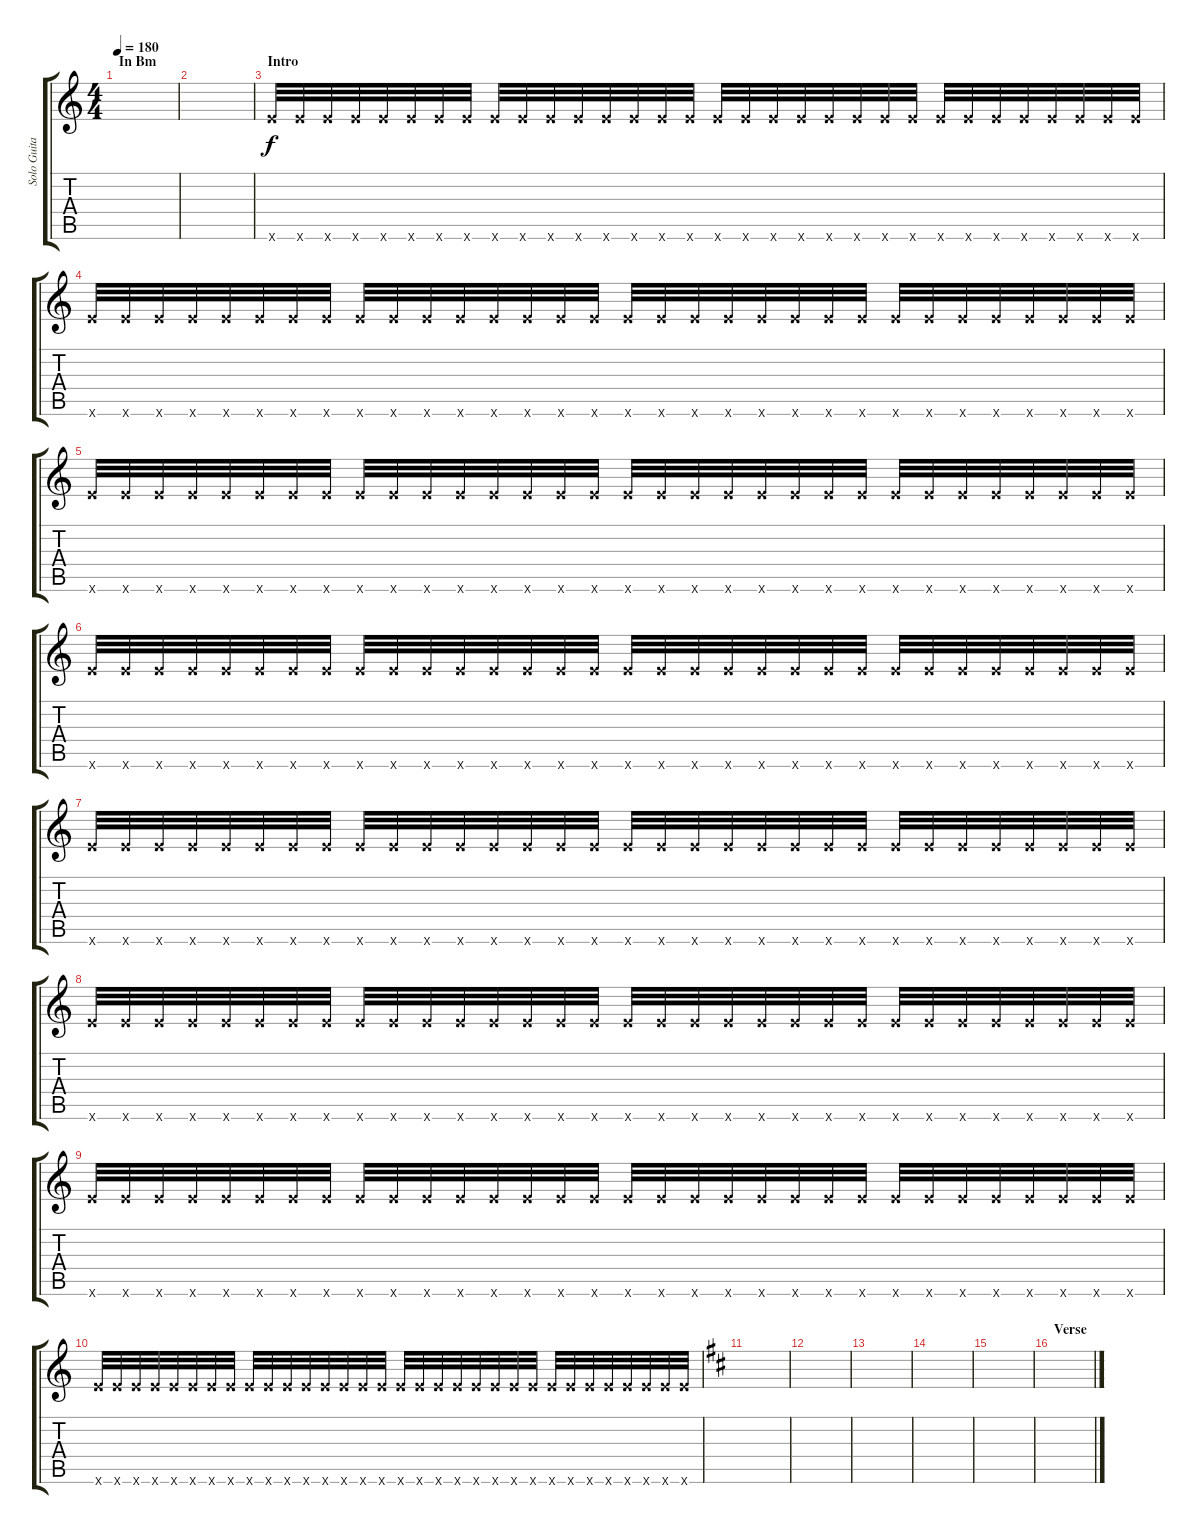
\track ("Solo Guitar" "Solo Guita") {instrument overdrivenguitar}
\staff {score tabs}
\tuning (E4 B3 G3 D3 A2 E2) {hide}
\ts (4 4)
\section ("" "In Bm")
\tempo 180
\clef g2
\ks c
|
|
\section ("" "Intro")
12.6{x}.32{volume 16} 12.6{x}.32 12.6{x}.32 12.6{x}.32 12.6{x}.32 12.6{x}.32 12.6{x}.32 12.6{x}.32 12.6{x}.32 12.6{x}.32 12.6{x}.32 12.6{x}.32 12.6{x}.32 12.6{x}.32 12.6{x}.32 12.6{x}.32 12.6{x}.32 12.6{x}.32 12.6{x}.32 12.6{x}.32 12.6{x}.32 12.6{x}.32 12.6{x}.32 12.6{x}.32 12.6{x}.32 12.6{x}.32 12.6{x}.32 12.6{x}.32 12.6{x}.32 12.6{x}.32 12.6{x}.32 12.6{x}.32 |
12.6{x}.32 12.6{x}.32 12.6{x}.32 12.6{x}.32 12.6{x}.32 12.6{x}.32 12.6{x}.32 12.6{x}.32 12.6{x}.32 12.6{x}.32 12.6{x}.32 12.6{x}.32 12.6{x}.32 12.6{x}.32 12.6{x}.32 12.6{x}.32 12.6{x}.32 12.6{x}.32 12.6{x}.32 12.6{x}.32 12.6{x}.32 12.6{x}.32 12.6{x}.32 12.6{x}.32 12.6{x}.32 12.6{x}.32 12.6{x}.32 12.6{x}.32 12.6{x}.32 12.6{x}.32 12.6{x}.32 12.6{x}.32 |
12.6{x}.32 12.6{x}.32 12.6{x}.32 12.6{x}.32 12.6{x}.32 12.6{x}.32 12.6{x}.32 12.6{x}.32 12.6{x}.32 12.6{x}.32 12.6{x}.32 12.6{x}.32 12.6{x}.32 12.6{x}.32 12.6{x}.32 12.6{x}.32 12.6{x}.32 12.6{x}.32 12.6{x}.32 12.6{x}.32 12.6{x}.32 12.6{x}.32 12.6{x}.32 12.6{x}.32 12.6{x}.32 12.6{x}.32 12.6{x}.32 12.6{x}.32 12.6{x}.32 12.6{x}.32 12.6{x}.32 12.6{x}.32 |
12.6{x}.32 12.6{x}.32 12.6{x}.32 12.6{x}.32 12.6{x}.32 12.6{x}.32 12.6{x}.32 12.6{x}.32 12.6{x}.32 12.6{x}.32 12.6{x}.32 12.6{x}.32 12.6{x}.32 12.6{x}.32 12.6{x}.32 12.6{x}.32 12.6{x}.32 12.6{x}.32 12.6{x}.32 12.6{x}.32 12.6{x}.32 12.6{x}.32 12.6{x}.32 12.6{x}.32 12.6{x}.32 12.6{x}.32 12.6{x}.32 12.6{x}.32 12.6{x}.32 12.6{x}.32 12.6{x}.32 12.6{x}.32 |
12.6{x}.32 12.6{x}.32 12.6{x}.32 12.6{x}.32 12.6{x}.32 12.6{x}.32 12.6{x}.32 12.6{x}.32 12.6{x}.32 12.6{x}.32 12.6{x}.32 12.6{x}.32 12.6{x}.32 12.6{x}.32 12.6{x}.32 12.6{x}.32 12.6{x}.32 12.6{x}.32 12.6{x}.32 12.6{x}.32 12.6{x}.32 12.6{x}.32 12.6{x}.32 12.6{x}.32 12.6{x}.32 12.6{x}.32 12.6{x}.32 12.6{x}.32 12.6{x}.32 12.6{x}.32 12.6{x}.32 12.6{x}.32 |
12.6{x}.32 12.6{x}.32 12.6{x}.32 12.6{x}.32 12.6{x}.32 12.6{x}.32 12.6{x}.32 12.6{x}.32 12.6{x}.32 12.6{x}.32 12.6{x}.32 12.6{x}.32 12.6{x}.32 12.6{x}.32 12.6{x}.32 12.6{x}.32 12.6{x}.32 12.6{x}.32 12.6{x}.32 12.6{x}.32 12.6{x}.32 12.6{x}.32 12.6{x}.32 12.6{x}.32 12.6{x}.32 12.6{x}.32 12.6{x}.32 12.6{x}.32 12.6{x}.32 12.6{x}.32 12.6{x}.32 12.6{x}.32 |
12.6{x}.32 12.6{x}.32 12.6{x}.32 12.6{x}.32 12.6{x}.32 12.6{x}.32 12.6{x}.32 12.6{x}.32 12.6{x}.32 12.6{x}.32 12.6{x}.32 12.6{x}.32 12.6{x}.32 12.6{x}.32 12.6{x}.32 12.6{x}.32 12.6{x}.32 12.6{x}.32 12.6{x}.32 12.6{x}.32 12.6{x}.32 12.6{x}.32 12.6{x}.32 12.6{x}.32 12.6{x}.32 12.6{x}.32 12.6{x}.32 12.6{x}.32 12.6{x}.32 12.6{x}.32 12.6{x}.32 12.6{x}.32 |
12.6{x}.32 12.6{x}.32 12.6{x}.32 12.6{x}.32 12.6{x}.32 12.6{x}.32 12.6{x}.32 12.6{x}.32 12.6{x}.32 12.6{x}.32 12.6{x}.32 12.6{x}.32 12.6{x}.32 12.6{x}.32 12.6{x}.32 12.6{x}.32 12.6{x}.32 12.6{x}.32 12.6{x}.32 12.6{x}.32 12.6{x}.32 12.6{x}.32 12.6{x}.32 12.6{x}.32 12.6{x}.32 12.6{x}.32 12.6{x}.32 12.6{x}.32 12.6{x}.32 12.6{x}.32 12.6{x}.32 12.6{x}.32 |
\ks d
|
|
|
|
|
\section ("" "Verse")
